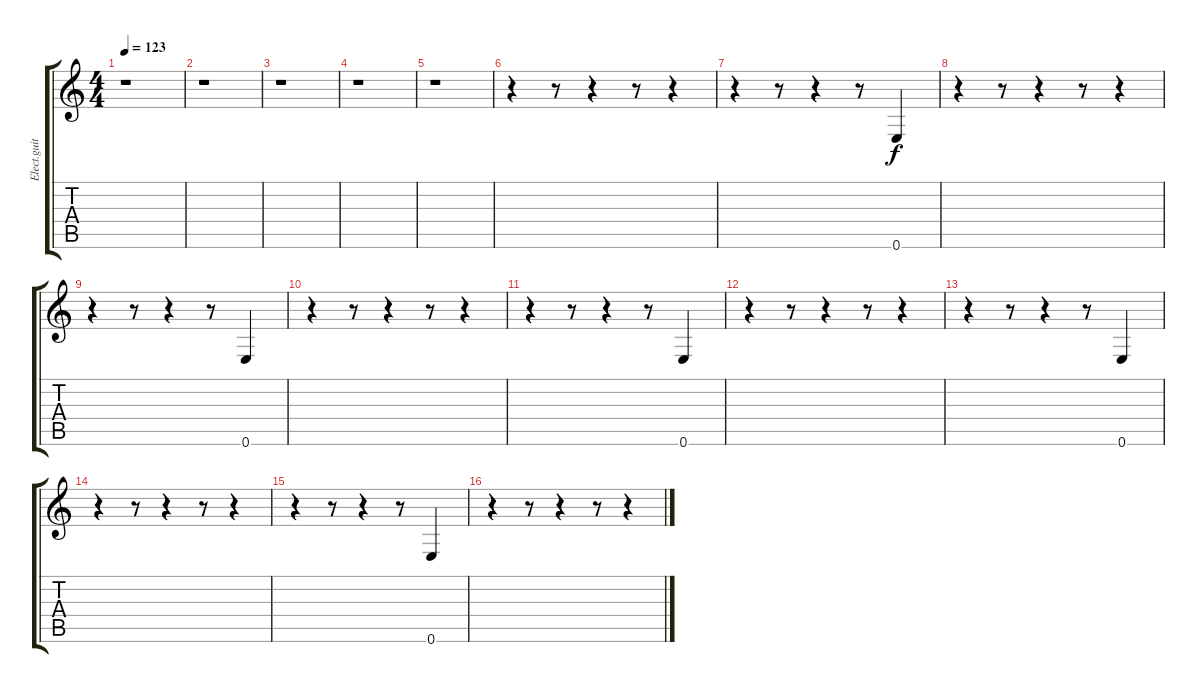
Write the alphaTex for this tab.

\track ("Elect.guitar (jazz) " "Elect.guit") {instrument electricguitarjazz}
\staff {score tabs}
\tuning (E4 B3 G3 D3 A2 E2) {hide}
\ts (4 4)
\tempo 123
\clef g2
\ks c
r.1{dy f instrument electricguitarjazz} |
r.1 |
r.1 |
r.1 |
r.1 |
r.4 r.8 r.4 r.8 r.4 |
r.4 r.8 r.4 r.8 0.6.4 |
r.4 r.8 r.4 r.8 r.4 |
r.4 r.8 r.4 r.8 0.6.4 |
r.4 r.8 r.4 r.8 r.4 |
r.4 r.8 r.4 r.8 0.6.4 |
r.4 r.8 r.4 r.8 r.4 |
r.4 r.8 r.4 r.8 0.6.4 |
r.4 r.8 r.4 r.8 r.4 |
r.4 r.8 r.4 r.8 0.6.4 |
r.4 r.8 r.4 r.8 r.4
